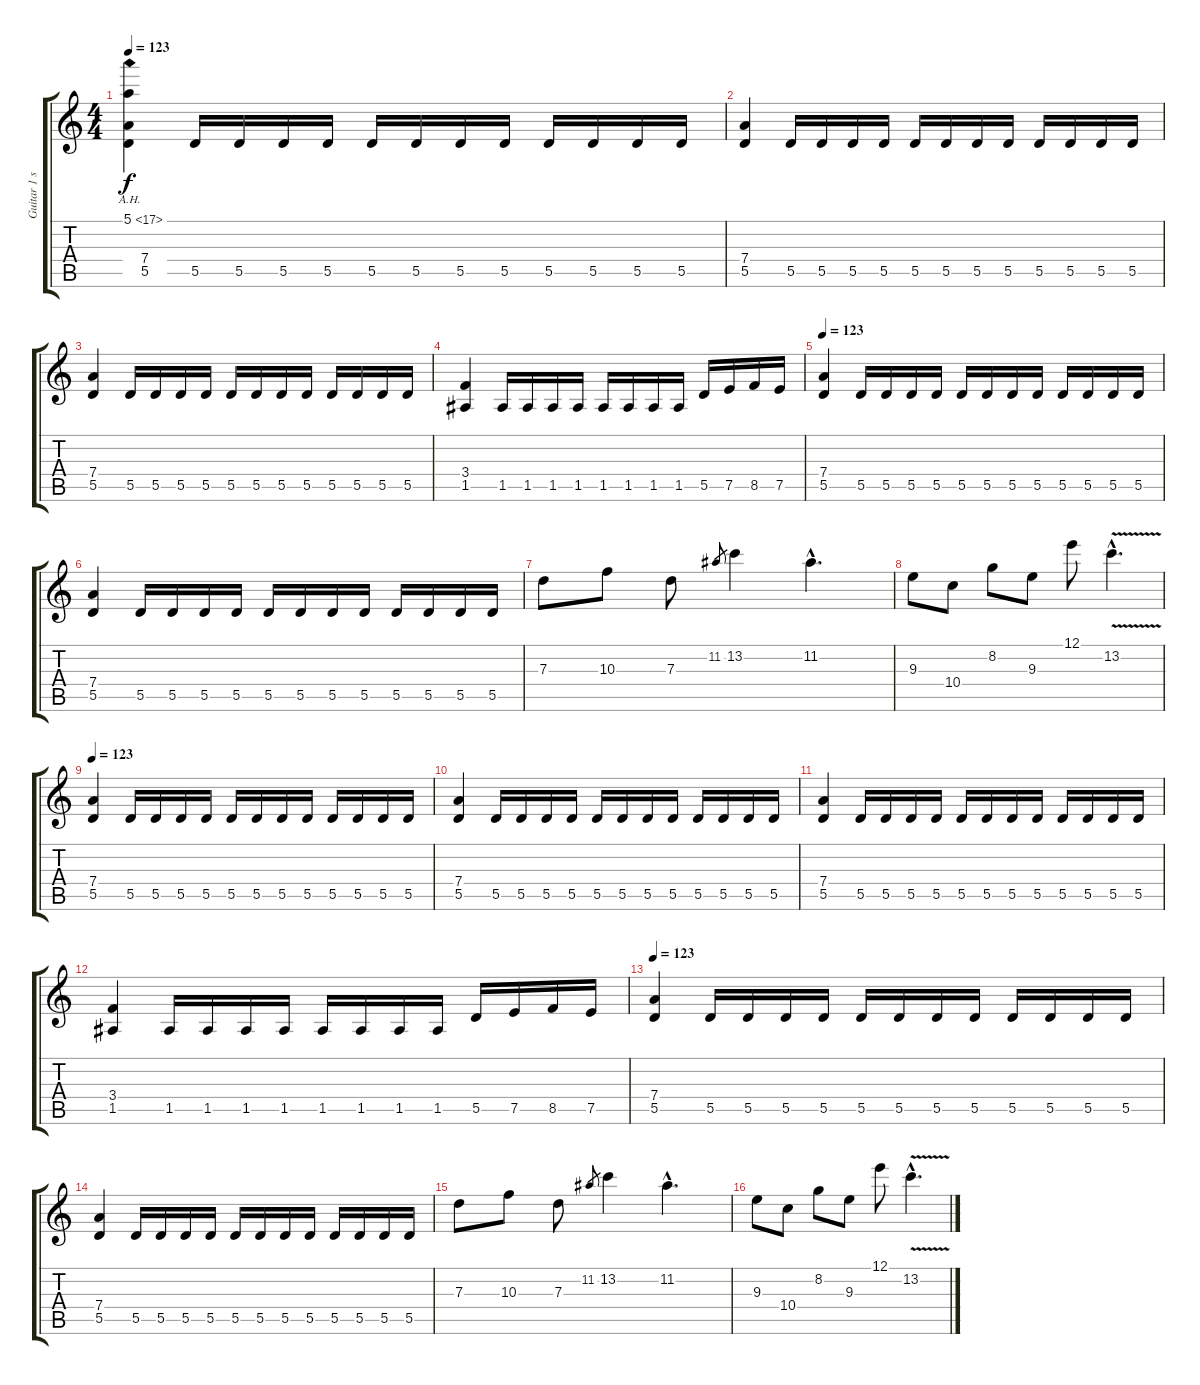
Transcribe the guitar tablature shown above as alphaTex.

\track ("Guitar 1 solo" "Guitar 1 s") {instrument overdrivenguitar}
\staff {score tabs}
\tuning (E4 B3 G3 D3 A2 E2) {hide}
\ts (4 4)
\tempo 123
\clef g2
\ks c
(5.1{ah 12} 7.4 5.5).4{dy f volume 13 instrument distortionguitar} 5.5.16 5.5.16 5.5.16 5.5.16 5.5.16 5.5.16 5.5.16 5.5.16 5.5.16 5.5.16 5.5.16 5.5.16 |
(7.4 5.5).4 5.5.16 5.5.16 5.5.16 5.5.16 5.5.16 5.5.16 5.5.16 5.5.16 5.5.16 5.5.16 5.5.16 5.5.16 |
(7.4 5.5).4 5.5.16 5.5.16 5.5.16 5.5.16 5.5.16 5.5.16 5.5.16 5.5.16 5.5.16 5.5.16 5.5.16 5.5.16 |
(3.4 1.5).4 1.5.16 1.5.16 1.5.16 1.5.16 1.5.16 1.5.16 1.5.16 1.5.16 5.5.16{volume 16 instrument overdrivenguitar} 7.5.16 8.5.16 7.5.16 |
\tempo 123
(7.4 5.5).4{volume 13 instrument distortionguitar} 5.5.16 5.5.16 5.5.16 5.5.16 5.5.16 5.5.16 5.5.16 5.5.16 5.5.16 5.5.16 5.5.16 5.5.16 |
(7.4 5.5).4 5.5.16 5.5.16 5.5.16 5.5.16 5.5.16 5.5.16 5.5.16 5.5.16 5.5.16 5.5.16 5.5.16 5.5.16 |
7.3.8{volume 16 instrument overdrivenguitar} 10.3.8 7.3.8 11.2.8{gr} 13.2.4 11.2{hac}.4{d} |
9.3.8 10.4.8 8.2.8 9.3.8 12.1.8 13.2{v hac}.4{d} |
\tempo 123
(7.4 5.5).4{volume 13 instrument distortionguitar} 5.5.16 5.5.16 5.5.16 5.5.16 5.5.16 5.5.16 5.5.16 5.5.16 5.5.16 5.5.16 5.5.16 5.5.16 |
(7.4 5.5).4 5.5.16 5.5.16 5.5.16 5.5.16 5.5.16 5.5.16 5.5.16 5.5.16 5.5.16 5.5.16 5.5.16 5.5.16 |
(7.4 5.5).4 5.5.16 5.5.16 5.5.16 5.5.16 5.5.16 5.5.16 5.5.16 5.5.16 5.5.16 5.5.16 5.5.16 5.5.16 |
(3.4 1.5).4 1.5.16 1.5.16 1.5.16 1.5.16 1.5.16 1.5.16 1.5.16 1.5.16 5.5.16{volume 16 instrument overdrivenguitar} 7.5.16 8.5.16 7.5.16 |
\tempo 123
(7.4 5.5).4{volume 13 instrument distortionguitar} 5.5.16 5.5.16 5.5.16 5.5.16 5.5.16 5.5.16 5.5.16 5.5.16 5.5.16 5.5.16 5.5.16 5.5.16 |
(7.4 5.5).4 5.5.16 5.5.16 5.5.16 5.5.16 5.5.16 5.5.16 5.5.16 5.5.16 5.5.16 5.5.16 5.5.16 5.5.16 |
7.3.8{volume 16 instrument overdrivenguitar} 10.3.8 7.3.8 11.2.8{gr} 13.2.4 11.2{hac}.4{d} |
9.3.8 10.4.8 8.2.8 9.3.8 12.1.8 13.2{v hac}.4{d}
